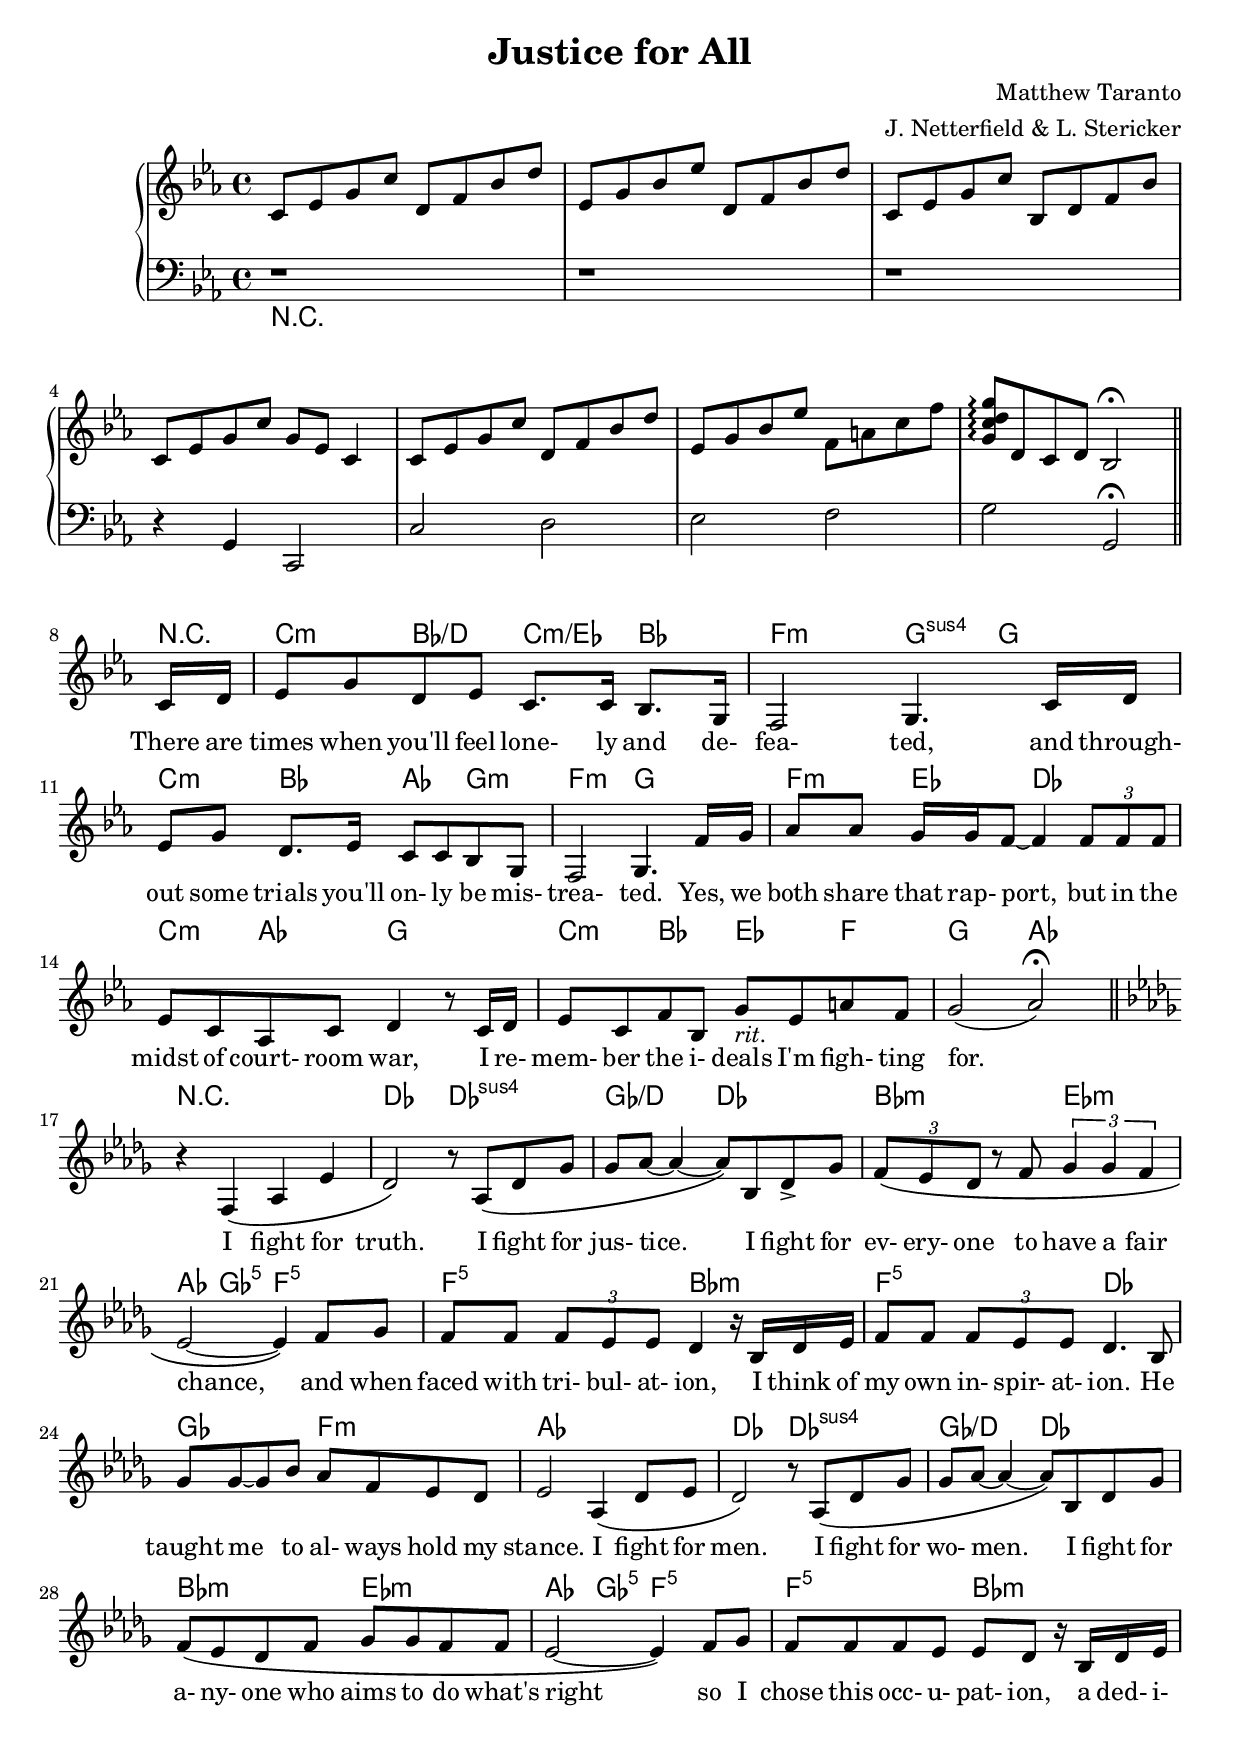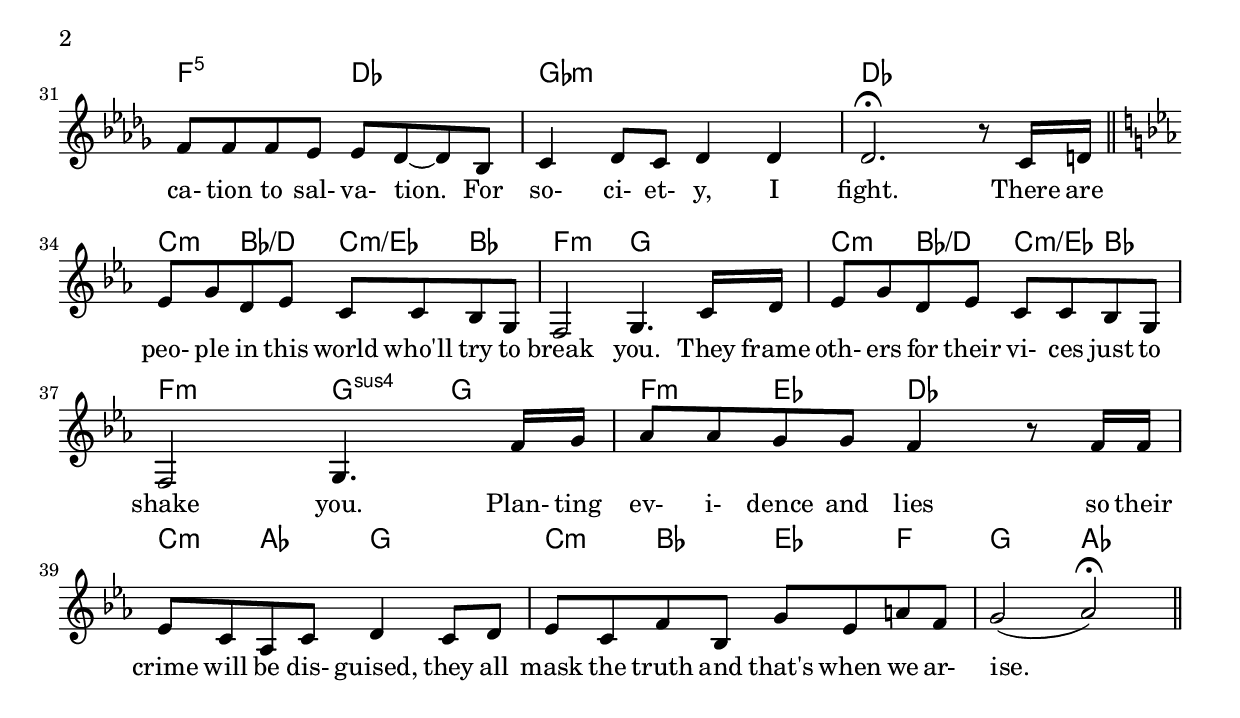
\header {
  title = "Justice for All"
  composer = "Matthew Taranto"
  arranger = "J. Netterfield & L. Stericker"
}

\layout {   
  \context {     
    \Staff \RemoveEmptyStaves
    \override VerticalAxisGroup #'remove-first = ##t
  }
}

\score {
  <<
  \new PianoStaff \relative c' <<
    \new Staff {
      \key c \minor
      c8 ees g c
      d, f bes d |
      ees, g bes ees
      d, f bes d |
      c, ees g c
      bes, d f bes |
      c, ees g c g ees c4 |

      c8 ees g c
      d, f bes d |
      ees, g bes ees
      f, a c f |
      <g, c d g>8\arpeggio
      d c d bes2\fermata 
      \bar "||"
      % Hide time signature
      \override Staff.TimeSignature #'stencil = ##f

      % Without this, some extra space is added after the line...
      \once \set Staff.explicitKeySignatureVisibility = #end-of-line-invisible
      \break
    }
    \new Staff {
      \key c \minor
      \clef bass
      r1 |
      r1 |
      r1 |
      r4 g, c,2 |

      c'2
      d
      ees
      f |
      g2
      g,\fermata
      \bar "||"
      % Hide time signature
      \override Staff.TimeSignature #'stencil = ##f

      % Without this, some extra space is added after the line...
      \once \set Staff.explicitKeySignatureVisibility = #end-of-line-invisible
      \break
    }
  >> 
  \chords {
    R1*7

    % Without this, some extra space is added after the line...
    \once \set Staff.explicitKeySignatureVisibility = #end-of-line-invisible
    \break

    \time 1/8
    r8

    \time 4/4
    \powerChords
    
    c4:m bes/d c:m/ees bes
    f2:m g4:sus4 g

    c4:m bes aes g:m
    f2:m g

    f4:m ees des2
    c4:m aes g2

    c4:m bes ees f
    g2 aes

    R1

    des2 des:sus4
    ges/d des
    bes:m ees:m
    aes4 ges:1.5 f2:1.5

    f2:1.5 bes:m
    f2:1.5 des
    ges f:m
    aes1

    des2 des:sus4
    ges/d des
    bes:m ees:m
    aes4 ges:1.5 f2:1.5

    f2:1.5 bes:m
    f2:1.5 des
    ges1:m
    des1

    c4:m bes/d c:m/ees bes
    f2:m g2

    c4:m bes/d c:m/ees bes
    f2:m g4:sus4 g

    f4:m ees des2
    c4:m aes g2
    c4:m bes ees f
    g2 aes

  }
  \new Staff \relative c {
    R1*7
    \override Staff.TimeSignature #'stencil = ##f

    % Without this, some extra space is added after the line...
    \once \set Staff.explicitKeySignatureVisibility = #end-of-line-invisible
    \break

    \key c \minor
    \time 1/8
    \new Voice = "vocals" {
      c'16 d
      \time 4/4
    
      ees8 g d ees c8. c16 bes8. g16 |
      f2 g4. c16 d |
      
      % Show future time signatures (remember, we got rid of them above...) 
      \override Staff.TimeSignature #'stencil = ##t

      ees8 g d8. ees16 c8 c bes g |
      f2 g4. f'16 g |

      aes8 aes g16 g f8 ~ f4
      \tuplet 3/2 { f8 f f } |
      ees c aes c d4
      r8 c16 d |
      ees8 c f bes, g'_\markup{\italic rit.} ees a f |
      g2 ( aes \fermata )

      \bar "||"

      \key des \major
      r4 f,\( aes ees' | %These first two bars are weird. I'll come back and fix them later.
      des2 \) r8 aes  \( des ges | %The "fight"s are longer than "I" or "for"
      ges aes ~ aes4 ~ aes8 \)
      bes, des-> ges |
      \tuplet 3/2 {f \( ees des8} r f \tuplet 3/2 { ges4 ges f }|
      ees2 ~ ees4 \) f8 ges |
      f f \tuplet 3/2 {f ees ees} des4 r16 bes16 des ees |
      f8 f \tuplet 3/2 {f ees ees} des4. bes8 |
      ges' ges ~ ges bes aes f ees des |
      ees2  aes,4 \( des8 ees |
      
      des2 \) r8 aes  \( des ges |
      ges aes ~ aes4 ~ aes8 \)
      bes, des ges |
      f \( ees des8 f ges8 ges f f |
      ees2 ~ ees4 \) f8 ges |
      f f f ees ees des r16 bes16 des ees |
      f8 f f ees ees des ~ des bes |

      c4 des8 c des4 des |
      des2.\fermata r8 c16 d \bar "||"

      \break
      \key c \minor

      ees8 g d ees c c bes g |
      f2 g4. c16 d |

      ees8 g d ees c c bes g |
      f2 g4. f'16 g |

      aes8 aes g g f4
      r8 f16 f
      ees8 c aes c d4
      c8 d |
      ees c f bes, g' ees a f |
      g2 ( aes \fermata )

      \bar "||"

    }
  }
  \new Lyrics \lyricsto "vocals" {
    There are times when you'll feel lone- ly and de-
    fea- ted, and through- out some trials you'll on- ly be mis-
    trea- ted. Yes, we
    both share that rap- port, but in the
    midst of court- room war, I re-
    mem- ber the i- deals I'm figh- ting
    for.

    I fight for truth.
    I fight for jus- tice.
    I fight for ev- ery- one to have a fair chance,
    
    and when faced with tri- bul- at- ion,
    I think of my own in- spir- at- ion.
    He taught me to al- ways hold my stance.

    I fight for men.
    I fight for wo- men.
    I fight for a- ny- one who aims to do what's right
    so I chose this occ- u- pat- ion,
    a ded- i- ca- tion to sal- va- tion.
    For so- ci- et- y, I fight.

    There are peo- ple in this world who'll try to break you.
    They frame oth- ers for their vi- ces just to shake you.
    Plan- ting ev- i- dence and lies
    so their crime will be dis- guised,
    they all mask the truth and that's when we ar- ise.
  }
  >>
}
